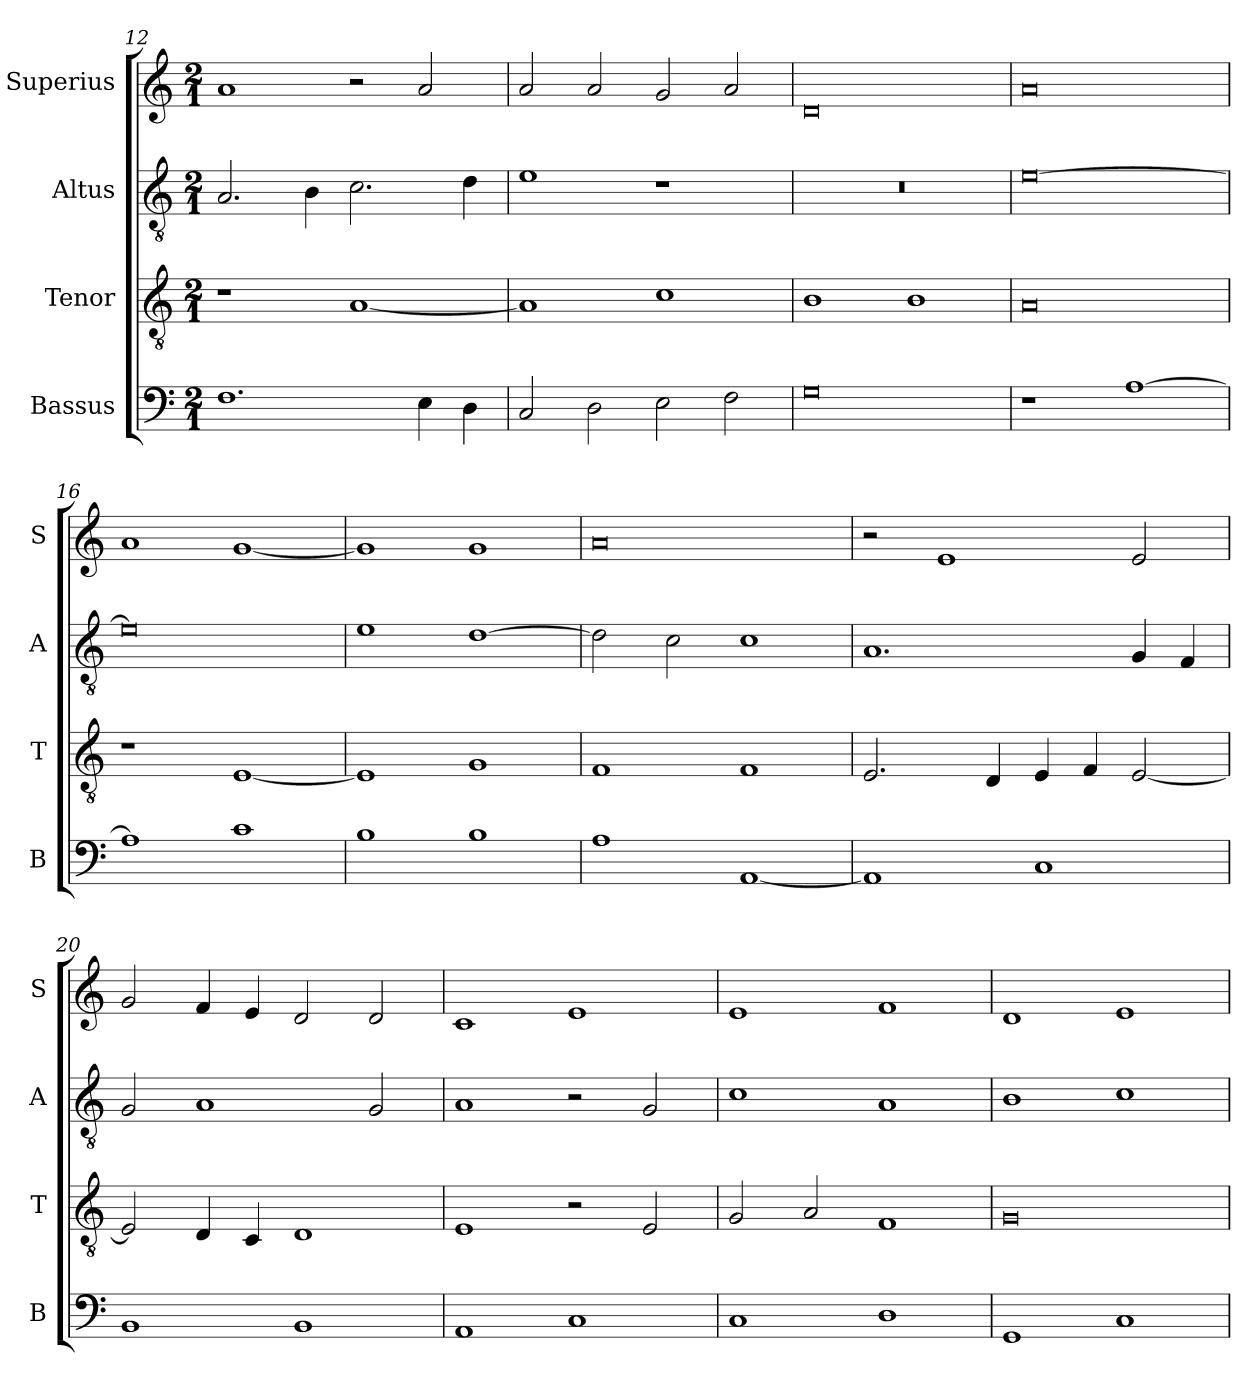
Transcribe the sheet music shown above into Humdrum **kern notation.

**kern	**kern	**kern	**kern
*part4	*part3	*part2	*part1
*staff4	*staff3	*staff2	*staff1
*I"Bassus	*I"Tenor	*I"Altus	*I"Superius
*I'B	*I'T	*I'A	*I'S
*clefF4	*clefGv2	*clefGv2	*clefG2
*k[]	*k[]	*k[]	*k[]
*C:	*C:	*C:	*C:
*M2/1	*M2/1	*M2/1	*M2/1
=12	=12	=12	=12
1.F	1r	2.A	1a
.	.	4B	.
.	[1A	2.c	2r
4E	.	.	2a
4D	.	4d	.
=13	=13	=13	=13
2C	1A]	1e	2a
2D	.	.	2a
2E	1c	1r	2g
2F	.	.	2a
=14	=14	=14	=14
0G	1B	0r	0d
.	1B	.	.
=15	=15	=15	=15
1r	0A	[0e	0a
[1A	.	.	.
=16	=16	=16	=16
1A]	1r	0e]	1a
1c	[1E	.	[1g
=17	=17	=17	=17
1B	1E]	1e	1g]
1B	1G	[1d	1g
=18	=18	=18	=18
1A	1F	2d]	0a
.	.	2c	.
[1AA	1F	1c	.
=19	=19	=19	=19
1AA]	2.E	1.A	2r
.	.	.	1e
.	4D	.	.
1C	4E	.	.
.	4F	.	.
.	[2E	4G	2e
.	.	4F	.
=20	=20	=20	=20
1BB	2E]	2G	2g
.	4D	1A	4f
.	4C	.	4e
1BB	1D	.	2d
.	.	2G	2d
=21	=21	=21	=21
1AA	1E	1A	1c
1C	2r	2r	1e
.	2E	2G	.
=22	=22	=22	=22
1C	2G	1c	1e
.	2A	.	.
1D	1F	1A	1f
=23	=23	=23	=23
1GG	0G	1B	1d
1C	.	1c	1e
=	=	=	=
*-	*-	*-	*-
